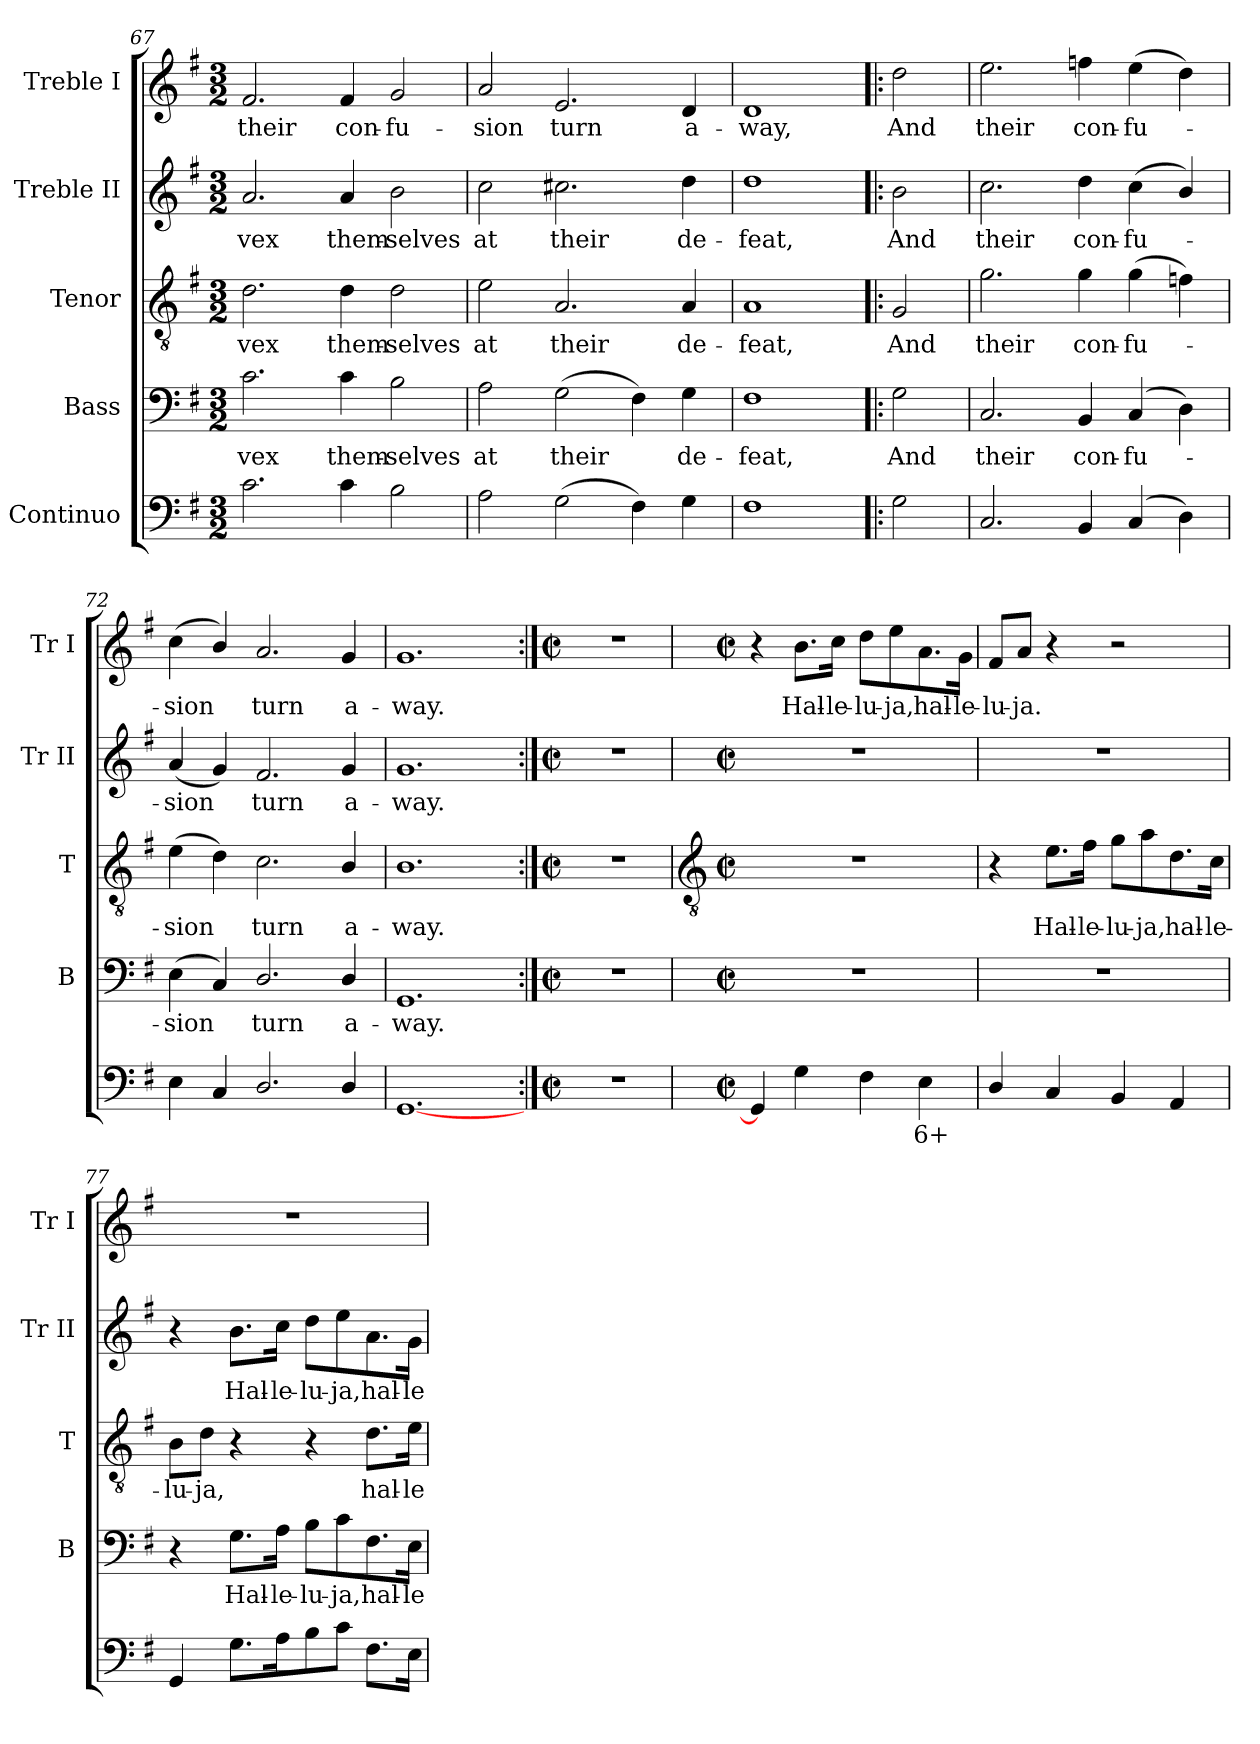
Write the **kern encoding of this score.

**kern	**text	**kern	**text	**kern	**text	**kern	**text	**kern	**text
*part5	*part5	*part4	*part4	*part3	*part3	*part2	*part2	*part1	*part1
*staff5	*staff5	*staff4	*staff4	*staff3	*staff3	*staff2	*staff2	*staff1	*staff1
*I"Continuo	*	*I"Bass	*	*I"Tenor	*	*I"Treble II	*	*I"Treble I	*
*	*	*I'B	*	*I'T	*	*I'Tr II	*	*I'Tr I	*
*clefF4	*	*clefF4	*	*clefGv2	*	*clefG2	*	*clefG2	*
*k[f#]	*	*k[f#]	*	*k[f#]	*	*k[f#]	*	*k[f#]	*
*G:	*	*G:	*	*G:	*	*G:	*	*G:	*
*M3/2	*	*M3/2	*	*M3/2	*	*M3/2	*	*M3/2	*
=67	=67	=67	=67	=67	=67	=67	=67	=67	=67
!	!	!	!LO:LY:b	!	!LO:LY:b	!	!LO:LY:b	!	!LO:LY:b
2.c	.	2.c	vex	2.d	vex	2.a	vex	2.f#	their
!	!	!	!LO:LY:b	!	!LO:LY:b	!	!LO:LY:b	!	!LO:LY:b
4c	.	4c	them-	4d	them-	4a	them-	4f#	con-
!	!	!	!LO:LY:b	!	!LO:LY:b	!	!LO:LY:b	!	!LO:LY:b
2B	.	2B	-selves	2d	-selves	2b	-selves	2g	-fu-
=68	=68	=68	=68	=68	=68	=68	=68	=68	=68
!	!	!	!LO:LY:b	!	!LO:LY:b	!	!LO:LY:b	!	!LO:LY:b
2A	.	2A	at	2e	at	2cc	at	2a	-sion
!	!	!	!LO:LY:b	!	!LO:LY:b	!	!LO:LY:b	!	!LO:LY:b
(>2G	.	(>2G	their	2.A	their	2.cc#X	their	2.e	turn
4F#)	.	4F#)	.	.	.	.	.	.	.
!	!	!	!LO:LY:b	!	!LO:LY:b	!	!LO:LY:b	!	!LO:LY:b
4G	.	4G	de-	4A	de-	4dd	de-	4d	a-
=69	=69	=69	=69	=69	=69	=69	=69	=69	=69
!	!	!	!LO:LY:b	!	!LO:LY:b	!	!LO:LY:b	!	!LO:LY:b
1F#	.	1F#	-feat,	1A	-feat,	1dd	-feat,	1d	-way,
=70!|:	=70!|:	=70!|:	=70!|:	=70!|:	=70!|:	=70!|:	=70!|:	=70!|:	=70!|:
!	!	!	!LO:LY:b	!	!LO:LY:b	!	!LO:LY:b	!	!LO:LY:b
2G	.	2G	And	2G	And	2b	And	2dd	And
=71	=71	=71	=71	=71	=71	=71	=71	=71	=71
!	!	!	!LO:LY:b	!	!LO:LY:b	!	!LO:LY:b	!	!LO:LY:b
2.C	.	2.C	their	2.g	their	2.cc	their	2.ee	their
!	!	!	!LO:LY:b	!	!LO:LY:b	!	!LO:LY:b	!	!LO:LY:b
4BB	.	4BB	con-	4g	con-	4dd	con-	4ffn	con-
!	!	!	!LO:LY:b	!	!LO:LY:b	!	!LO:LY:b	!	!LO:LY:b
(<4C	.	(<4C	-fu-	(>4g	-fu-	(<4cc	-fu-	(>4ee	-fu-
4D)	.	4D)	.	4fn)	.	4b/)	.	4dd)	.
=72	=72	=72	=72	=72	=72	=72	=72	=72	=72
!	!	!	!LO:LY:b	!	!LO:LY:b	!	!LO:LY:b	!	!LO:LY:b
4E	.	(<4E	sion	(>4e	sion	(<4a	sion	(<4cc	sion
4C	.	4C)	.	4d)	.	4g)	.	4b/)	.
!	!	!	!LO:LY:b	!	!LO:LY:b	!	!LO:LY:b	!	!LO:LY:b
2.D/	.	2.D/	turn	2.c	turn	2.f#	turn	2.a	turn
!	!	!	!LO:LY:b	!	!LO:LY:b	!	!LO:LY:b	!	!LO:LY:b
4D/	.	4D/	a-	4B/	a-	4g	a-	4g	a-
=73	=73	=73	=73	=73	=73	=73	=73	=73	=73
!	!	!	!LO:LY:b	!	!LO:LY:b	!	!LO:LY:b	!	!LO:LY:b
[1.GG	.	1.GG	-way.	1.B	-way.	1.g	-way.	1.g	-way.
=74:|!	=74:|!	=74:|!	=74:|!	=74:|!	=74:|!	=74:|!	=74:|!	=74:|!	=74:|!
*M2/2	*	*M2/2	*	*M2/2	*	*M2/2	*	*M2/2	*
*met(c|)	*	*met(c|)	*	*met(c|)	*	*met(c|)	*	*met(c|)	*
1r	.	1r	.	1r	.	1r	.	1r	.
!!LO:LB:g=z
=75	=75	=75	=75	=75	=75	=75	=75	=75	=75
*	*	*	*	*clefGv2	*	*	*	*	*
*M2/2	*	*M2/2	*	*M2/2	*	*M2/2	*	*M2/2	*
*met(c|)	*	*met(c|)	*	*met(c|)	*	*met(c|)	*	*met(c|)	*
4GG]	.	1r	.	1r	.	1r	.	4r	.
!	!	!	!	!	!	!	!	!	!LO:LY:b
4G	.	.	.	.	.	.	.	8.b\L	Hal-
!	!	!	!	!	!	!	!	!	!LO:LY:b
.	.	.	.	.	.	.	.	16cc\Jk	-le-
!	!	!	!	!	!	!	!	!	!LO:LY:b
4F#	.	.	.	.	.	.	.	8dd\L	-lu-
!	!	!	!	!	!	!	!	!	!LO:LY:b
.	.	.	.	.	.	.	.	8ee\	-ja,
!	!LO:LY:b	!	!	!	!	!	!	!	!LO:LY:b
4E	6+	.	.	.	.	.	.	8.a\	hal-
!	!	!	!	!	!	!	!	!	!LO:LY:b
.	.	.	.	.	.	.	.	16g\Jk	-le-
=76	=76	=76	=76	=76	=76	=76	=76	=76	=76
!	!	!	!	!	!	!	!	!	!LO:LY:b
4D/	.	1r	.	4r	.	1r	.	8f#/L	-lu-
!	!	!	!	!	!	!	!	!	!LO:LY:b
.	.	.	.	.	.	.	.	8a/J	-ja.
!	!	!	!	!	!LO:LY:b	!	!	!	!
4C	.	.	.	8.e\L	Hal-	.	.	4r	.
!	!	!	!	!	!LO:LY:b	!	!	!	!
.	.	.	.	16f#\Jk	-le-	.	.	.	.
!	!	!	!	!	!LO:LY:b	!	!	!	!
4BB	.	.	.	8g\L	-lu-	.	.	2r	.
!	!	!	!	!	!LO:LY:b	!	!	!	!
.	.	.	.	8a\	-ja,	.	.	.	.
!	!	!	!	!	!LO:LY:b	!	!	!	!
4AA	.	.	.	8.d\	hal-	.	.	.	.
!	!	!	!	!	!LO:LY:b	!	!	!	!
.	.	.	.	16c\Jk	-le-	.	.	.	.
=77	=77	=77	=77	=77	=77	=77	=77	=77	=77
!	!	!	!	!	!LO:LY:b	!	!	!	!
4GG	.	4r	.	8B\L	-lu-	4r	.	1r	.
!	!	!	!	!	!LO:LY:b	!	!	!	!
.	.	.	.	8d\J	-ja,	.	.	.	.
!	!	!	!LO:LY:b	!	!	!	!LO:LY:b	!	!
8.GL	.	8.G\L	Hal-	4r	.	8.b\L	Hal-	.	.
!	!	!	!LO:LY:b	!	!	!	!LO:LY:b	!	!
16A	.	16A\Jk	-le-	.	.	16cc\Jk	-le-	.	.
!	!	!	!LO:LY:b	!	!	!	!LO:LY:b	!	!
8B	.	8B\L	-lu-	4r	.	8dd\L	-lu-	.	.
!	!	!	!LO:LY:b	!	!	!	!LO:LY:b	!	!
8cJ	.	8c\	-ja,	.	.	8ee\	-ja,	.	.
!	!	!	!LO:LY:b	!	!LO:LY:b	!	!LO:LY:b	!	!
8.F#L	.	8.F#\	hal-	8.d\L	hal-	8.a\	hal-	.	.
!	!	!	!LO:LY:b	!	!LO:LY:b	!	!LO:LY:b	!	!
16EJ	.	16E\Jk	-le-	16e\Jk	-le-	16g\Jk	-le-	.	.
=	=	=	=	=	=	=	=	=	=
*-	*-	*-	*-	*-	*-	*-	*-	*-	*-
